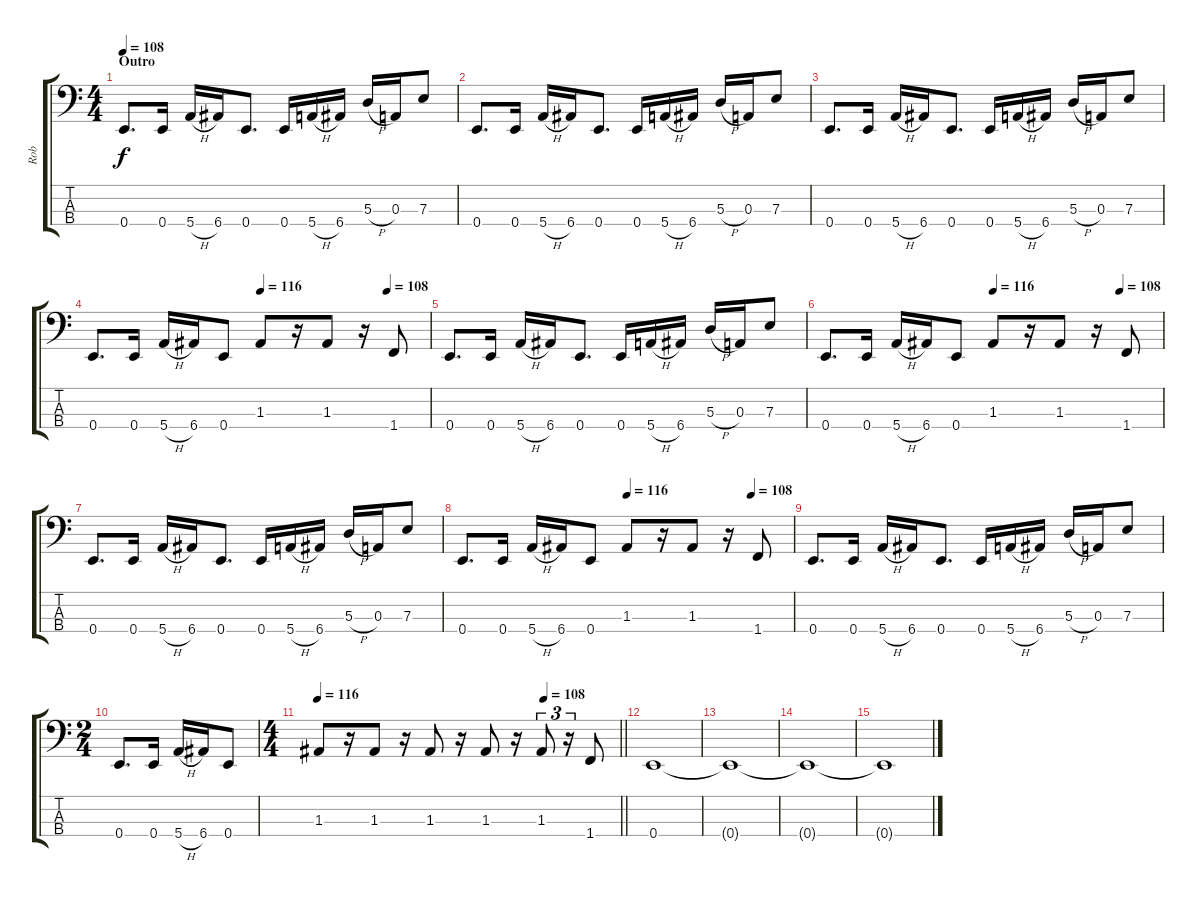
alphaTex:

\track ("Rob" "Rob") {instrument electricbassfinger}
\staff {score tabs}
\tuning (G2 D2 A1 E1) {hide}
\ts (4 4)
\section ("" "Outro")
\tempo 108
\clef f4
\ks c
0.4.8{d dy f} 0.4.16 5.4{h}.16 6.4.16 0.4.8{d} 0.4.16 5.4{h}.16 6.4.16 5.3{h}.16 0.3.16 7.3.8 |
0.4.8{d} 0.4.16 5.4{h}.16 6.4.16 0.4.8{d} 0.4.16 5.4{h}.16 6.4.16 5.3{h}.16 0.3.16 7.3.8 |
0.4.8{d} 0.4.16 5.4{h}.16 6.4.16 0.4.8{d} 0.4.16 5.4{h}.16 6.4.16 5.3{h}.16 0.3.16 7.3.8 |
\tempo (116 0.5)
\tempo (108 0.875)
0.4.8{d} 0.4.16 5.4{h}.16 6.4.16 0.4.8 1.3.8 r.16 1.3.8 r.16 1.4.8 |
0.4.8{d} 0.4.16 5.4{h}.16 6.4.16 0.4.8{d} 0.4.16 5.4{h}.16 6.4.16 5.3{h}.16 0.3.16 7.3.8 |
\tempo (116 0.5)
\tempo (108 0.875)
0.4.8{d} 0.4.16 5.4{h}.16 6.4.16 0.4.8 1.3.8 r.16 1.3.8 r.16 1.4.8 |
0.4.8{d} 0.4.16 5.4{h}.16 6.4.16 0.4.8{d} 0.4.16 5.4{h}.16 6.4.16 5.3{h}.16 0.3.16 7.3.8 |
\tempo (116 0.5)
\tempo (108 0.875)
0.4.8{d} 0.4.16 5.4{h}.16 6.4.16 0.4.8 1.3.8 r.16 1.3.8 r.16 1.4.8 |
0.4.8{d} 0.4.16 5.4{h}.16 6.4.16 0.4.8{d} 0.4.16 5.4{h}.16 6.4.16 5.3{h}.16 0.3.16 7.3.8 |
\ts (2 4)
0.4.8{d} 0.4.16 5.4{h}.16 6.4.16 0.4.8 |
\ts (4 4)
\tempo 116
\tempo (108 0.75)
\barLineRight lightlight
1.3.8 r.16 1.3.8 r.16 1.3.8 r.16 1.3.8 r.16 1.3.8{tu (3 2)} r.16{tu (3 2)} 1.4.8 |
0.4.1 |
0.4{t}.1 |
0.4{t}.1{volume 0} |
0.4{t}.1
